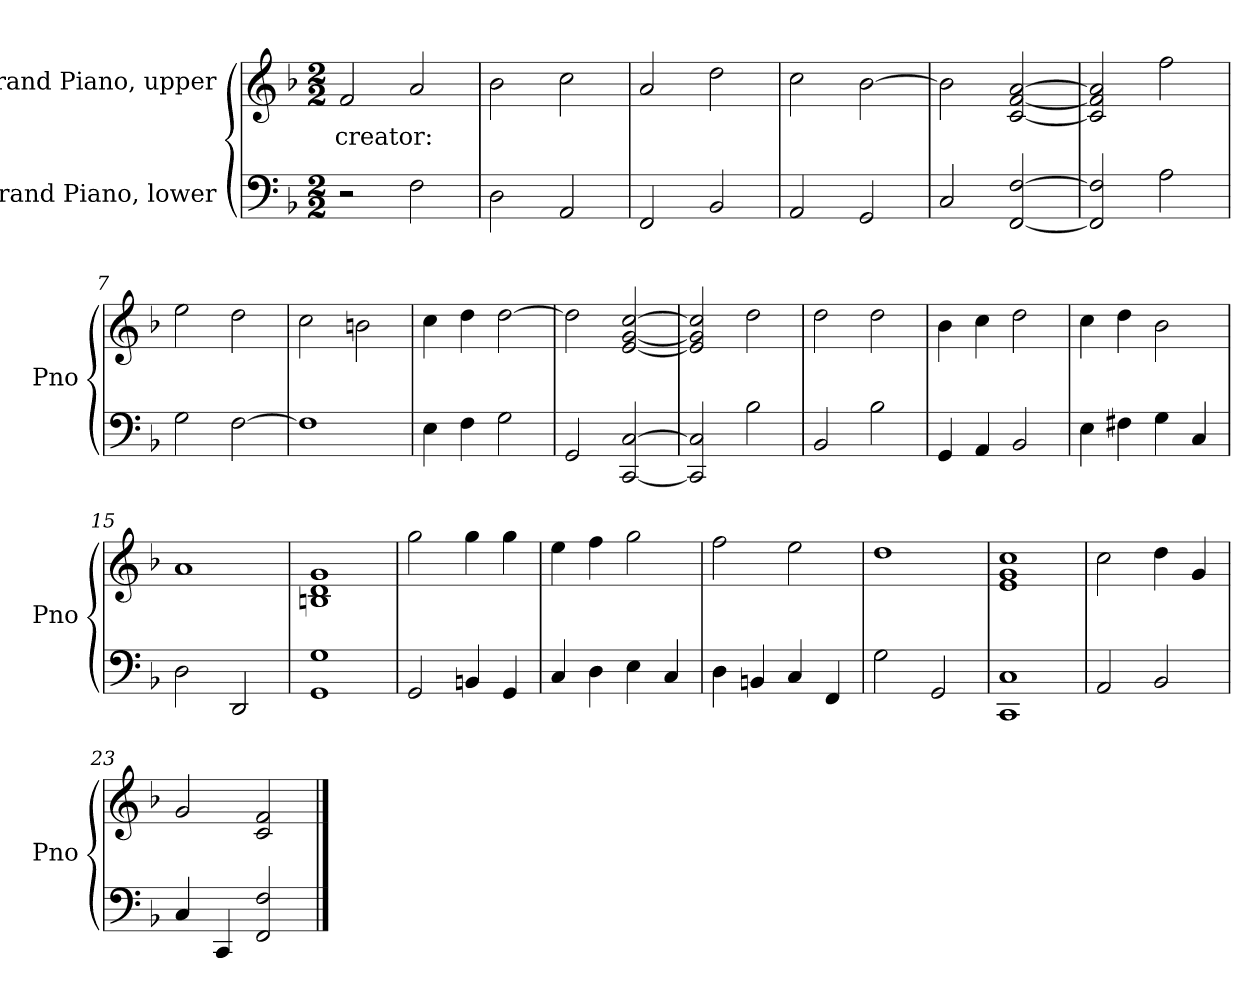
**kern	**kern	**text
*part2	*part1	*part1
*staff2	*staff1	*staff1
*I"Grand Piano, lower	*I"Grand Piano, upper	*
*I'Pno	*I'Pno	*
*clefF4	*clefG2	*
*k[b-]	*k[b-]	*
*M2/2	*M2/2	*
*MM240	*MM240	*
=1	=1	=1
!	!	!LO:LY:b
2r	2f/	creator:
2F\	2a/	.
=2	=2	=2
2D\	2b-\	.
2AA/	2cc\	.
=3	=3	=3
2FF/	2a/	.
2BB-/	2dd\	.
=4	=4	=4
2AA/	2cc\	.
2GG/	[2b-\	.
=5	=5	=5
2C/	2b-\]	.
[2FF/ [2F/	[2c/ [2f/ [2a/	.
=6	=6	=6
2FF/] 2F/]	2c/] 2f/] 2a/]	.
2A\	2ff\	.
=7	=7	=7
2G\	2ee\	.
[2F\	2dd\	.
=8	=8	=8
1F]	2cc\	.
.	2bn\	.
=9	=9	=9
4E\	4cc\	.
4F\	4dd\	.
2G\	[2dd\	.
=10	=10	=10
2GG/	2dd\]	.
[2CC/ [2C/	[2e/ [2g/ [2cc/	.
=11	=11	=11
2CC/] 2C/]	2e/] 2g/] 2cc/]	.
2B-\	2dd\	.
=12	=12	=12
2BB-/	2dd\	.
2B-\	2dd\	.
!!LO:LB:g=z
=13	=13	=13
4GG/	4b-\	.
4AA/	4cc\	.
2BB-/	2dd\	.
=14	=14	=14
4E\	4cc\	.
4F#X\	4dd\	.
4G\	2b-\	.
4C/	.	.
=15	=15	=15
2D\	1a	.
2DD/	.	.
=16	=16	=16
1GG 1G	1Bn 1d 1g	.
=17	=17	=17
2GG/	2gg\	.
4BBn/	4gg\	.
4GG/	4gg\	.
=18	=18	=18
4C/	4ee\	.
4D\	4ff\	.
4E\	2gg\	.
4C/	.	.
=19	=19	=19
4D\	2ff\	.
4BBn/	.	.
4C/	2ee\	.
4FF/	.	.
=20	=20	=20
2G\	1dd	.
2GG/	.	.
=21	=21	=21
1CC 1C	1e 1g 1cc	.
=22	=22	=22
2AA/	2cc\	.
2BB-/	4dd\	.
.	4g/	.
=23	=23	=23
4C/	2g/	.
4CC/	.	.
2FF/ 2F/	2c/ 2f/	.
==	==	==
*-	*-	*-
